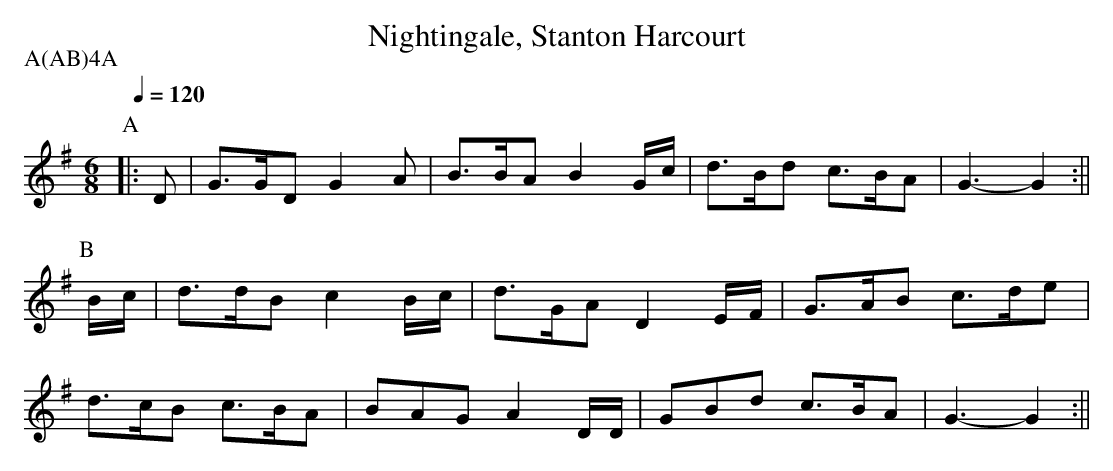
X:1
T:Nightingale, Stanton Harcourt
M:6/8
L:1/8
Q:1/4=120
P:A(AB)4A
K:G
P:A
|:D|G>GD G2A |B>BA B2G/c/|d>Bd c>BA|G3-G2:||
P:B
B/c/|d>dB c2B/c/|d>GA D2E/F/|G>AB c>de|
d>cB c>BA  |BAG  A2D/D/|GBd  c>BA|G3-G2:||
